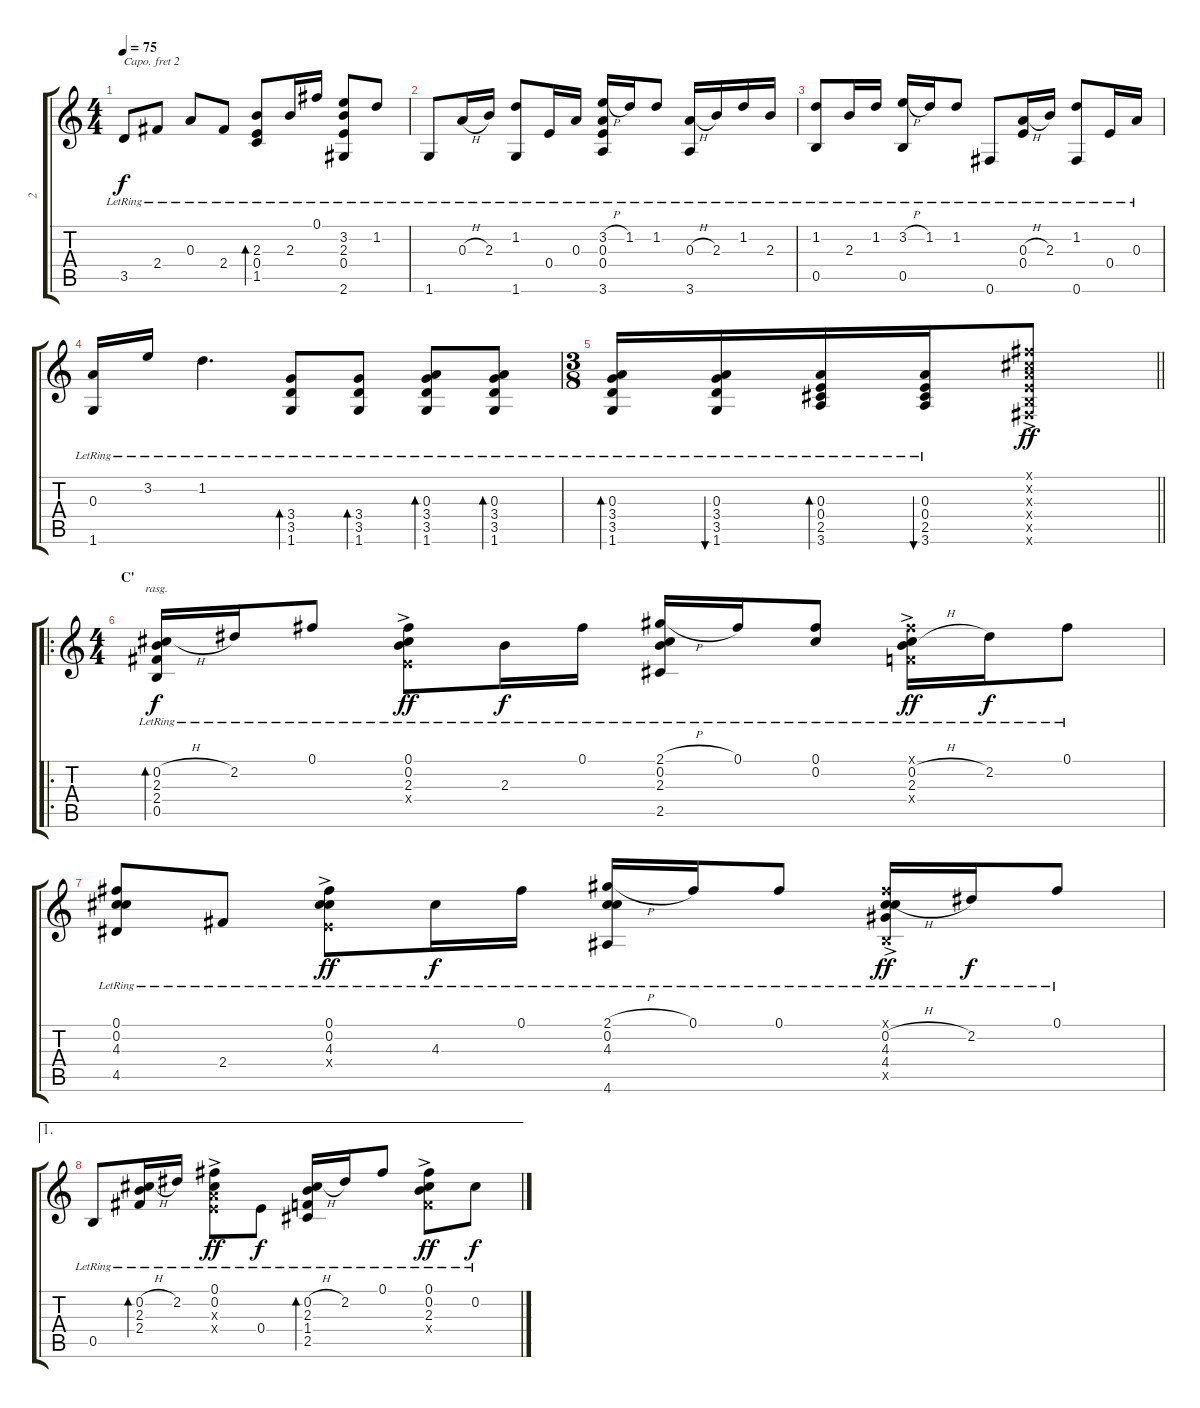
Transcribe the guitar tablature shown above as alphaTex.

\track ("2" "2") {instrument acousticguitarnylon}
\staff {score tabs}
\capo 2
\tuning (E4 B3 G3 D3 A2 E2) {hide}
\ts (4 4)
\tempo 75
\clef g2
\ks c
3.5{lr}.8{dy f} 2.4{lr}.8 0.3{lr}.8 2.4{lr}.8 (2.3{lr} 0.4{lr} 1.5{lr}).8{bd 240} 2.3{lr}.16 0.1{lr}.16 (3.2{lr} 2.3{lr} 0.4{lr} 2.6{lr}).8 1.2{lr}.8 |
1.6{lr}.8 0.3{h lr}.16 2.3{lr}.16 (1.2{lr} 1.6{lr}).8 0.4{lr}.16 0.3{lr}.16 (3.2{h lr} 0.3{lr} 0.4{lr} 3.6{lr}).16 1.2{lr}.16 1.2{lr}.8 (0.3{h lr} 3.6{lr}).16 2.3{lr}.16 1.2{lr}.16 2.3{lr}.16 |
(1.2{lr} 0.5{lr}).8 2.3{lr}.16 1.2{lr}.16 (3.2{h lr} 0.5{lr}).16 1.2{lr}.16 1.2{lr}.8 0.6{lr}.8 (0.3{h lr} 0.4{lr}).16 2.3{lr}.16 (1.2{lr} 0.6{lr}).8 0.4{lr}.16 0.3{lr}.16 |
(0.3{lr} 1.6{lr}).16 3.2{lr}.16 1.2{lr}.4{d} (3.4{lr} 3.5{lr} 1.6{lr}).8{bd 30} (3.4{lr} 3.5{lr} 1.6{lr}).8{bd 30} (0.3{lr} 3.4{lr} 3.5{lr} 1.6{lr}).8{bd 30} (0.3{lr} 3.4{lr} 3.5{lr} 1.6{lr}).8{bd 30} |
\ts (3 8)
\barLineRight lightlight
(0.3{lr} 3.4{lr} 3.5{lr} 1.6{lr}).16{bd 30} (0.3{lr} 3.4{lr} 3.5{lr} 1.6{lr}).16{bu 30} (0.3{lr} 0.4{lr} 2.5{lr} 3.6{lr}).16{bd 30} (0.3{lr} 0.4{lr} 2.5{lr} 3.6{lr}).16{bu 30} (0.1{ac x} 0.2{ac x} 0.3{ac x} 0.4{ac x} 0.5{ac x} 0.6{ac x}).8{dy ff} |
\ro
\ts (4 4)
\section ("" "C'")
(0.2{h lr} 2.3{lr} 2.4{lr} 0.5{lr}).16{bd 240 rasg ii dy f} 2.2{lr}.16 0.1{lr}.8 (0.1{ac lr} 0.2{ac lr} 2.3{ac lr} 0.4{ac x}).8{dy ff} 2.3{lr}.16{dy f} 0.1{lr}.16 (2.1{h lr} 0.2{lr} 2.3{lr} 2.5{lr}).16 0.1{lr}.16 (0.1{lr} 0.2{lr}).8 (0.1{ac x} 0.2{h ac lr} 2.3{ac lr} 1.4{ac x}).16{dy ff} 2.2{lr}.16{dy f} 0.1{lr}.8 |
(0.1{lr} 0.2{lr} 4.3{lr} 4.5{lr}).8 2.4{lr}.8 (0.1{ac lr} 0.2{ac lr} 4.3{ac lr} 0.4{ac x}).8{dy ff} 4.3{lr}.16{dy f} 0.1{lr}.16 (2.1{h lr} 0.2{lr} 4.3{lr} 4.6{lr}).16 0.1{lr}.16 0.1{lr}.8 (0.1{ac x} 0.2{h ac lr} 4.3{ac lr} 4.4{ac lr} 0.5{ac x}).16{dy ff} 2.2{lr}.16{dy f} 0.1{lr}.8 |
\ae 1
0.5{lr}.8 (0.2{h lr} 2.3{lr} 2.4{lr}).16{bd 240} 2.2{lr}.16 (0.1{ac lr} 0.2{ac lr} 0.3{ac x} 0.4{ac x}).8{dy ff} 0.4{lr}.8{dy f} (0.2{h lr} 2.3{lr} 1.4{lr} 2.5{lr}).16{bd 240} 2.2{lr}.16 0.1{lr}.8 (0.1{lr} 0.2{lr} 2.3{ac lr} 1.4{ac x}).8{dy ff} 0.2{lr}.8{dy f}
